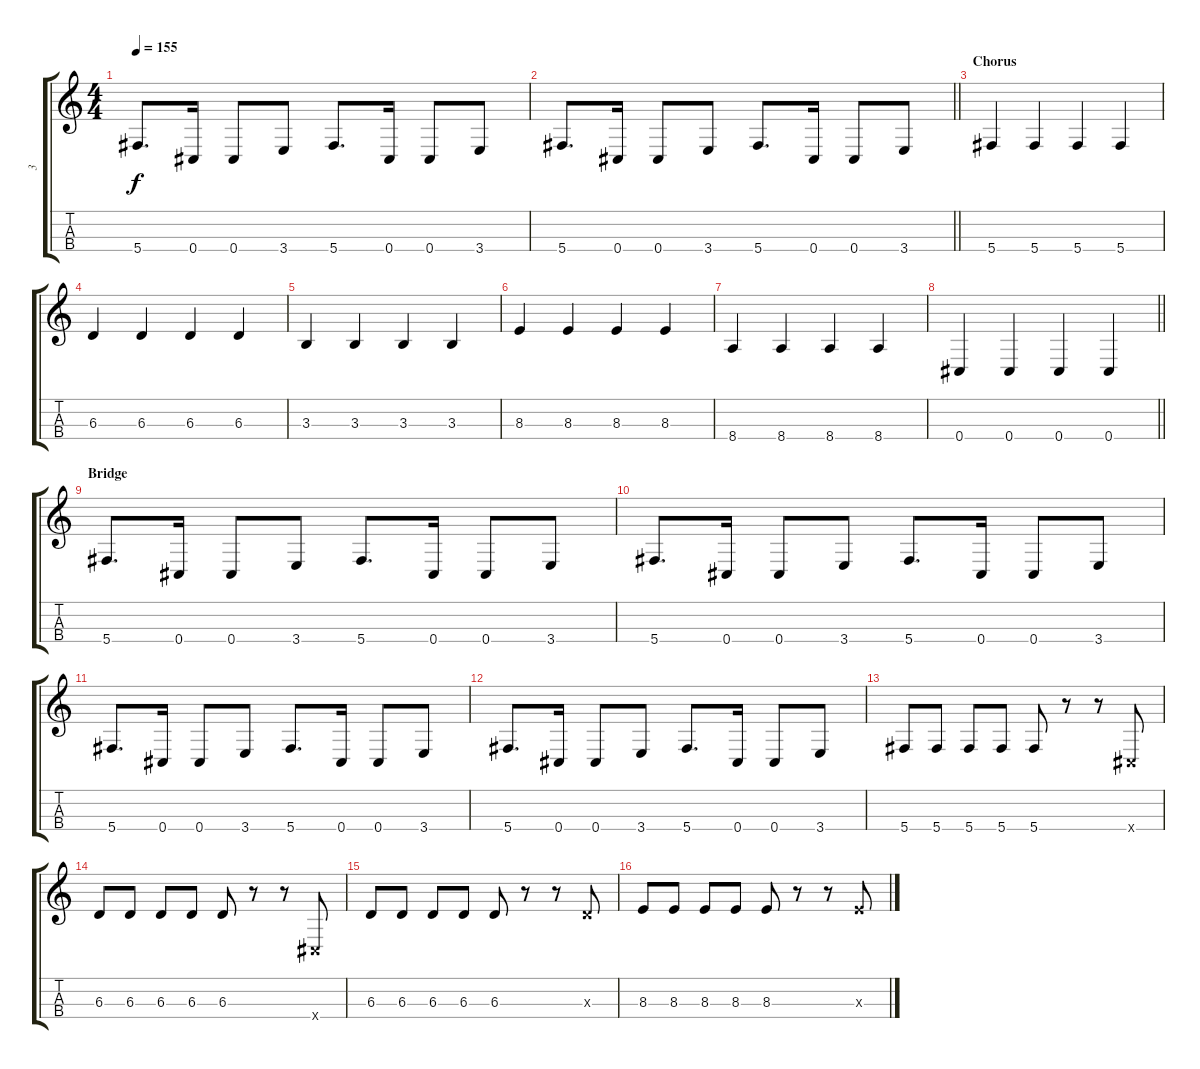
\track ("3" "3") {instrument electricbassfinger}
\staff {score tabs}
\tuning (Gb3 Db3 Ab2 Db2) {hide}
\ts (4 4)
\tempo 155
\clef g2
\ks c
5.4.8{d dy f} 0.4.16 0.4.8 3.4.8 5.4.8{d} 0.4.16 0.4.8 3.4.8 |
\barLineRight lightlight
5.4.8{d} 0.4.16 0.4.8 3.4.8 5.4.8{d} 0.4.16 0.4.8 3.4.8 |
\section ("" "Chorus")
5.4.4 5.4.4 5.4.4 5.4.4 |
6.3.4 6.3.4 6.3.4 6.3.4 |
3.3.4 3.3.4 3.3.4 3.3.4 |
8.3.4 8.3.4 8.3.4 8.3.4 |
8.4.4 8.4.4 8.4.4 8.4.4 |
\barLineRight lightlight
0.4.4 0.4.4 0.4.4 0.4.4 |
\section ("" "Bridge")
5.4.8{d} 0.4.16 0.4.8 3.4.8 5.4.8{d} 0.4.16 0.4.8 3.4.8 |
5.4.8{d} 0.4.16 0.4.8 3.4.8 5.4.8{d} 0.4.16 0.4.8 3.4.8 |
5.4.8{d} 0.4.16 0.4.8 3.4.8 5.4.8{d} 0.4.16 0.4.8 3.4.8 |
5.4.8{d} 0.4.16 0.4.8 3.4.8 5.4.8{d} 0.4.16 0.4.8 3.4.8 |
5.4.8 5.4.8 5.4.8 5.4.8 5.4.8 r.8 r.8 0.4{x}.8 |
6.3.8 6.3.8 6.3.8 6.3.8 6.3.8 r.8 r.8 0.4{x}.8 |
6.3.8 6.3.8 6.3.8 6.3.8 6.3.8 r.8 r.8 6.3{x}.8 |
8.3.8 8.3.8 8.3.8 8.3.8 8.3.8 r.8 r.8 8.3{x}.8
